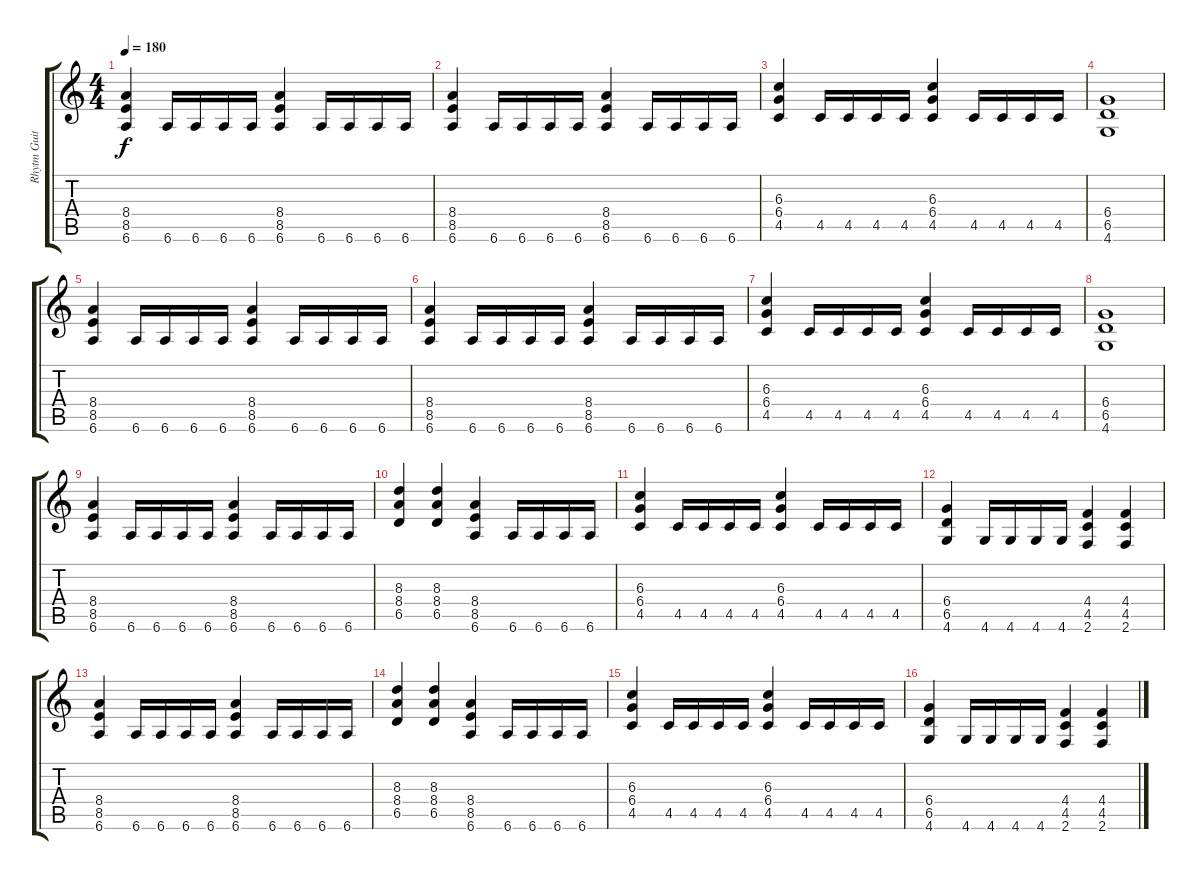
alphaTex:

\track ("Rhytm Guitar" "Rhytm Guit") {instrument distortionguitar}
\staff {score tabs}
\tuning (Eb4 Bb3 Gb3 Db3 Ab2 Eb2) {hide}
\ts (4 4)
\tempo 180
\clef g2
\ks c
(8.4 8.5 6.6).4{dy f} 6.6.16 6.6.16 6.6.16 6.6.16 (8.4 8.5 6.6).4 6.6.16 6.6.16 6.6.16 6.6.16 |
(8.4 8.5 6.6).4 6.6.16 6.6.16 6.6.16 6.6.16 (8.4 8.5 6.6).4 6.6.16 6.6.16 6.6.16 6.6.16 |
(6.3 6.4 4.5).4 4.5.16 4.5.16 4.5.16 4.5.16 (6.3 6.4 4.5).4 4.5.16 4.5.16 4.5.16 4.5.16 |
(6.4 6.5 4.6).1 |
(8.4 8.5 6.6).4 6.6.16 6.6.16 6.6.16 6.6.16 (8.4 8.5 6.6).4 6.6.16 6.6.16 6.6.16 6.6.16 |
(8.4 8.5 6.6).4 6.6.16 6.6.16 6.6.16 6.6.16 (8.4 8.5 6.6).4 6.6.16 6.6.16 6.6.16 6.6.16 |
(6.3 6.4 4.5).4 4.5.16 4.5.16 4.5.16 4.5.16 (6.3 6.4 4.5).4 4.5.16 4.5.16 4.5.16 4.5.16 |
(6.4 6.5 4.6).1 |
(8.4 8.5 6.6).4 6.6.16 6.6.16 6.6.16 6.6.16 (8.4 8.5 6.6).4 6.6.16 6.6.16 6.6.16 6.6.16 |
(8.3 8.4 6.5).4 (8.3 8.4 6.5).4 (8.4 8.5 6.6).4 6.6.16 6.6.16 6.6.16 6.6.16 |
(6.3 6.4 4.5).4 4.5.16 4.5.16 4.5.16 4.5.16 (6.3 6.4 4.5).4 4.5.16 4.5.16 4.5.16 4.5.16 |
(6.4 6.5 4.6).4 4.6.16 4.6.16 4.6.16 4.6.16 (4.4 4.5 2.6).4 (4.4 4.5 2.6).4 |
(8.4 8.5 6.6).4 6.6.16 6.6.16 6.6.16 6.6.16 (8.4 8.5 6.6).4 6.6.16 6.6.16 6.6.16 6.6.16 |
(8.3 8.4 6.5).4 (8.3 8.4 6.5).4 (8.4 8.5 6.6).4 6.6.16 6.6.16 6.6.16 6.6.16 |
(6.3 6.4 4.5).4 4.5.16 4.5.16 4.5.16 4.5.16 (6.3 6.4 4.5).4 4.5.16 4.5.16 4.5.16 4.5.16 |
(6.4 6.5 4.6).4 4.6.16 4.6.16 4.6.16 4.6.16 (4.4 4.5 2.6).4 (4.4 4.5 2.6).4
